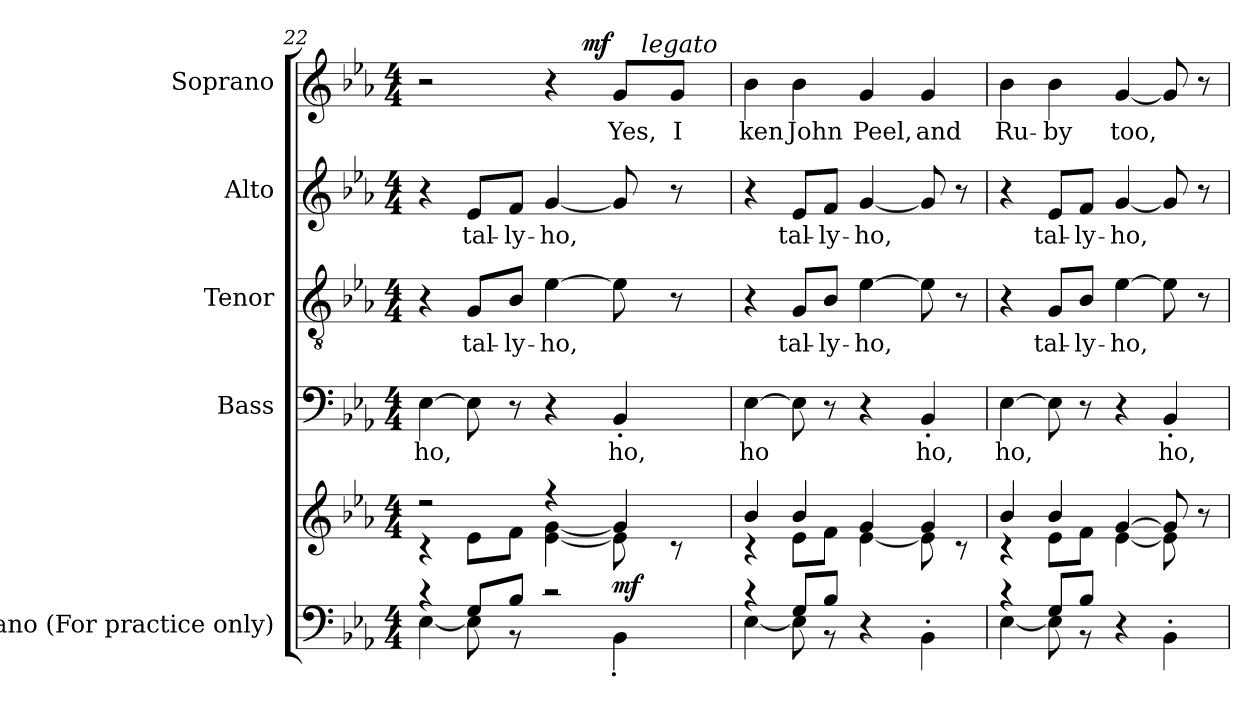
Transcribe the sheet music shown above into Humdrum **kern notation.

**kern	**kern	**dynam	**kern	**text	**kern	**text	**kern	**text	**kern	**text	**dynam
*part5	*part5	*part5	*part4	*part4	*part3	*part3	*part2	*part2	*part1	*part1	*part1
*staff6	*staff5	*staff5/6	*staff4	*staff4	*staff3	*staff3	*staff2	*staff2	*staff1	*staff1	*staff1
*I"Piano (For practice only)	*	*	*I"Bass	*	*I"Tenor	*	*I"Alto	*	*I"Soprano	*	*
*I'Pno.	*	*	*I'B.	*	*I'T.	*	*I'A.	*	*I'S.	*	*
!!LO:LB:g=z
*clefF4	*clefG2	*	*clefF4	*	*clefGv2	*	*clefG2	*	*clefG2	*	*
*	*	*	*	*	*ITrd7c12	*	*	*	*	*	*
*k[b-e-a-]	*k[b-e-a-]	*	*k[b-e-a-]	*	*k[b-e-a-]	*	*k[b-e-a-]	*	*k[b-e-a-]	*	*
*E-:	*E-:	*	*E-:	*	*E-:	*	*E-:	*	*E-:	*	*
*M4/4	*M4/4	*	*M4/4	*	*M4/4	*	*M4/4	*	*M4/4	*	*
=22	=22	=22	=22	=22	=22	=22	=22	=22	=22	=22	=22
*^	*^	*	*	*	*	*	*	*	*	*	*
!	!	!	!	!	!	!LO:LY:b:color=#000000	!	!	!	!	!	!	!
*	*	*	*	*	*	*	*	*	*	*	*^	*	*
*	*	*	*	*	*	*	*	*	*	*	*	*^	*	*
4r	[<4E-i\	2r	4r	.	[>4E-i\	ho,	4r	.	4r	.	2r	2ryy	2ryy	.	.
!	!	!	!	!	!	!	!	!LO:LY:b:color=#000000	!	!	!	!	!	!	!
!	!	!	!	!	!	!	!	!	!	!LO:LY:b:color=#000000	!	!	!	!	!
8Gi/L	8E-i\]	.	8e-i\L	.	8E-i\]	.	8GGi/L	tal-	8e-i/L	tal-	.	.	.	.	.
!	!	!	!	!	!	!	!	!LO:LY:b:color=#000000	!	!	!	!	!	!	!
!	!	!	!	!	!	!	!	!	!	!LO:LY:b:color=#000000	!	!	!	!	!
8B-i/J	8r	.	8fi\J	.	8r	.	8BB-i/J	-ly-	8fi/J	-ly-	.	.	.	.	.
!	!	!	!	!	!	!	!	!LO:LY:b:color=#000000	!	!	!	!	!	!	!
!	!	!	!	!	!	!	!	!	!	!LO:LY:b:color=#000000	!	!	!	!	!
2r	4ryy	4r	[<4e-i\ [<4gi	.	4r	.	[>4E-i\	-ho,	[<4gi/	-ho,	4r	8ryy	4ryy	.	.
.	.	.	.	.	.	.	.	.	.	.	.	128ryy	.	.	.
.	.	.	.	.	.	.	.	.	.	.	.	1024ryy	.	.	.
.	.	.	.	.	.	.	.	.	.	.	.	4ryy	.	.	mf
!	!	!	!	!	!	!LO:LY:b:color=#000000	!	!	!	!	!	!	!	!	!
!	!	!	!	!	!	!	!	!	!	!	!	!	!	!LO:LY:b:color=#000000	!
.	4BB-'i\	4gi/]	8e-i\]	mf	4BB-'i/	ho,	8E-i\]	.	8gi/]	.	8gi/L	.	32...ryy	Yes,	.
!	!	!	!	!	!	!	!	!	!	!	!	!	!LO:TX:a:i:t=legato	!	!
.	.	.	.	.	.	.	.	.	.	.	.	.	8ryy	.	.
!	!	!	!	!	!	!	!	!	!	!	!	!	!	!LO:LY:b:color=#000000	!
.	.	.	8r	.	.	.	8r	.	8r	.	8gi/J	.	.	I	.
.	.	.	.	.	.	.	.	.	.	.	.	16ryy	.	.	.
.	.	.	.	.	.	.	.	.	.	.	.	.	16ryy	.	.
.	.	.	.	.	.	.	.	.	.	.	.	32ryy	.	.	.
.	.	.	.	.	.	.	.	.	.	.	.	64ryy	.	.	.
.	.	.	.	.	.	.	.	.	.	.	.	256..ryy	.	.	.
.	.	.	.	.	.	.	.	.	.	.	.	.	256ryy	.	.
*	*	*	*	*	*	*	*	*	*	*	*v	*v	*v	*	*
=23	=23	=23	=23	=23	=23	=23	=23	=23	=23	=23	=23	=23	=23
*	*	*	*	*	*	*	*	*	*	*	*^	*	*
*	*	*	*	*	*	*	*	*	*	*	*	*^	*	*
!	!	!	!	!	!	!LO:LY:b:color=#000000	!	!	!	!	!	!	!	!	!
*	*	*	*	*	*	*	*	*	*	*	*v	*v	*v	*	*
*	*	*	*	*	*	*	*	*	*	*	*^	*	*
*	*	*	*	*	*	*	*	*	*	*	*	*^	*	*
!	!	!	!	!	!	!	!	!	!	!	!	!	!	!LO:LY:b:color=#000000	!
*	*	*	*	*	*	*	*	*	*	*	*v	*v	*v	*	*
4r	[<4E-i\	4b-i/	4r	.	[>4E-i\	ho	4r	.	4r	.	4b-i\	ken	.
!	!	!	!	!	!	!	!	!LO:LY:b:color=#000000	!	!	!	!	!
!	!	!	!	!	!	!	!	!	!	!LO:LY:b:color=#000000	!	!	!
!	!	!	!	!	!	!	!	!	!	!	!	!LO:LY:b:color=#000000	!
8Gi/L	8E-i\]	4b-i/	8e-i\L	.	8E-i\]	.	8GGi/L	tal-	8e-i/L	tal-	4b-i\	John	.
!	!	!	!	!	!	!	!	!LO:LY:b:color=#000000	!	!	!	!	!
!	!	!	!	!	!	!	!	!	!	!LO:LY:b:color=#000000	!	!	!
8B-i/J	8r	.	8fi\J	.	8r	.	8BB-i/J	-ly-	8fi/J	-ly-	.	.	.
!	!	!	!	!	!	!	!	!LO:LY:b:color=#000000	!	!	!	!	!
!	!	!	!	!	!	!	!	!	!	!LO:LY:b:color=#000000	!	!	!
!	!	!	!	!	!	!	!	!	!	!	!	!LO:LY:b:color=#000000	!
2ryy	4r	4gi/	[<4e-i\	.	4r	.	[>4E-i\	-ho,	[<4gi/	-ho,	4gi/	Peel,	.
!	!	!	!	!	!	!LO:LY:b:color=#000000	!	!	!	!	!	!	!
!	!	!	!	!	!	!	!	!	!	!	!	!LO:LY:b:color=#000000	!
.	4BB-'i\	4gi/	8e-i\]	.	4BB-'i/	ho,	8E-i\]	.	8gi/]	.	4gi/	and	.
.	.	.	8r	.	.	.	8r	.	8r	.	.	.	.
=24	=24	=24	=24	=24	=24	=24	=24	=24	=24	=24	=24	=24	=24
!	!	!	!	!	!	!LO:LY:b:color=#000000	!	!	!	!	!	!	!
!	!	!	!	!	!	!	!	!	!	!	!	!LO:LY:b:color=#000000	!
4r	[<4E-i\	4b-i/	4r	.	[>4E-i\	ho,	4r	.	4r	.	4b-i\	Ru-	.
!	!	!	!	!	!	!	!	!LO:LY:b:color=#000000	!	!	!	!	!
!	!	!	!	!	!	!	!	!	!	!LO:LY:b:color=#000000	!	!	!
!	!	!	!	!	!	!	!	!	!	!	!	!LO:LY:b:color=#000000	!
8Gi/L	8E-i\]	4b-i/	8e-i\L	.	8E-i\]	.	8GGi/L	tal-	8e-i/L	tal-	4b-i\	-by	.
!	!	!	!	!	!	!	!	!LO:LY:b:color=#000000	!	!	!	!	!
!	!	!	!	!	!	!	!	!	!	!LO:LY:b:color=#000000	!	!	!
8B-i/J	8r	.	8fi\J	.	8r	.	8BB-i/J	-ly-	8fi/J	-ly-	.	.	.
!	!	!	!	!	!	!	!	!LO:LY:b:color=#000000	!	!	!	!	!
!	!	!	!	!	!	!	!	!	!	!LO:LY:b:color=#000000	!	!	!
!	!	!	!	!	!	!	!	!	!	!	!	!LO:LY:b:color=#000000	!
2ryy	4r	[>4gi/	[<4e-i\	.	4r	.	[>4E-i\	-ho,	[<4gi/	-ho,	[<4gi/	too,	.
!	!	!	!	!	!	!LO:LY:b:color=#000000	!	!	!	!	!	!	!
.	4BB-'i\	8gi/]	8e-i\]	.	4BB-'i/	ho,	8E-i\]	.	8gi/]	.	8gi/]	.	.
.	.	8r	8ryy	.	.	.	8r	.	8r	.	8r	.	.
*v	*v	*	*	*	*	*	*	*	*	*	*	*	*
*	*v	*v	*	*	*	*	*	*	*	*	*	*
=	=	=	=	=	=	=	=	=	=	=	=
*-	*-	*-	*-	*-	*-	*-	*-	*-	*-	*-	*-
